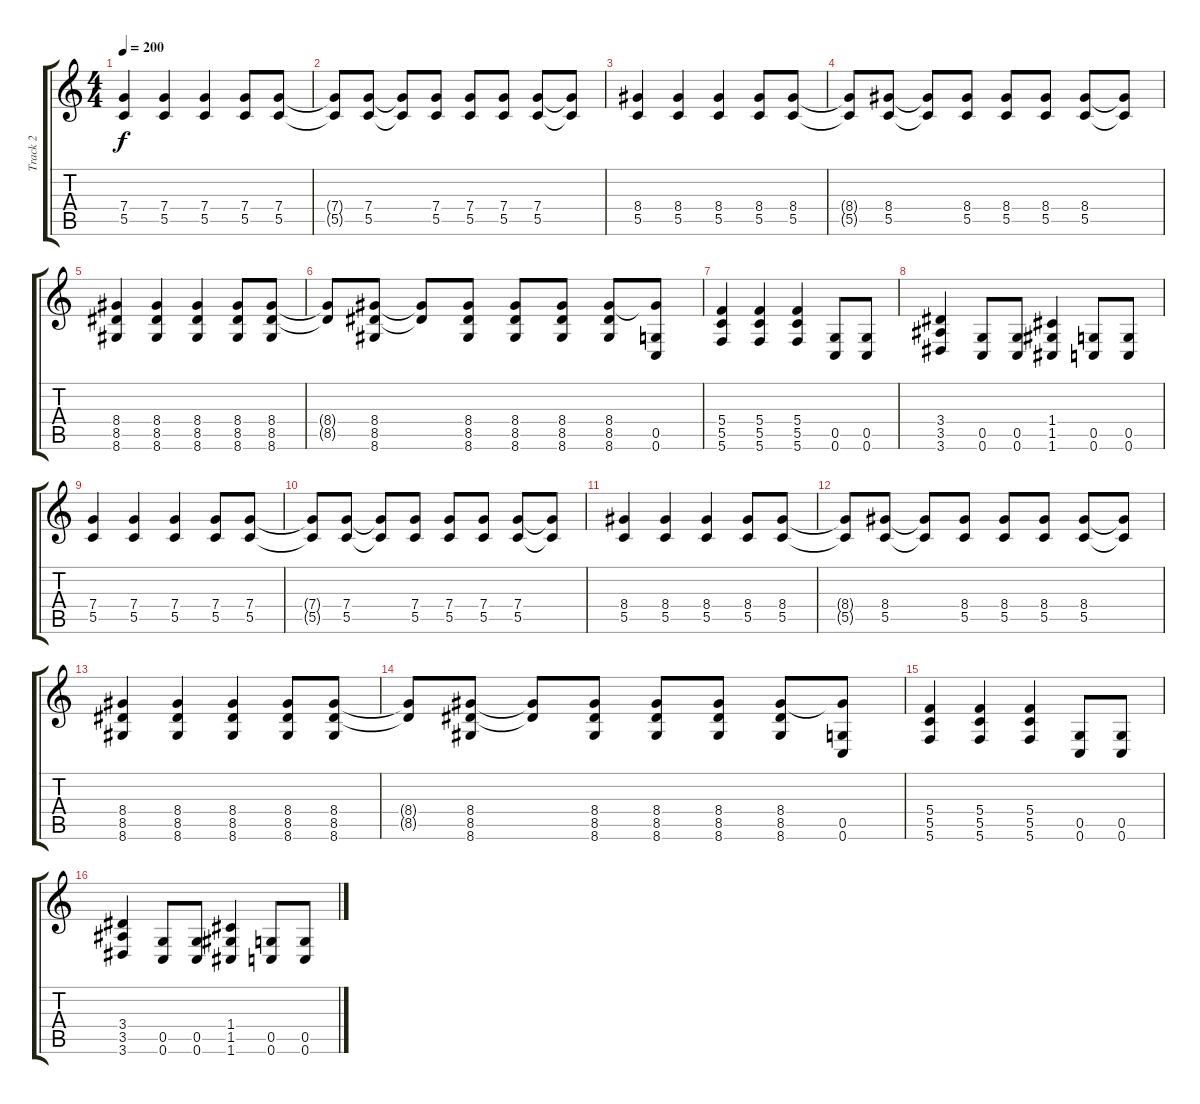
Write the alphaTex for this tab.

\track ("Track 2" "Track 2") {instrument overdrivenguitar}
\staff {score tabs}
\tuning (D4 A3 F3 C3 G2 C2) {hide}
\ts (4 4)
\tempo 200
\clef g2
\ks c
(7.4 5.5).4{dy f} (7.4 5.5).4 (7.4 5.5).4 (7.4 5.5).8 (7.4 5.5).8 |
(7.4{t} 5.5{t}).8 (7.4 5.5).8 (7.4{t} 5.5{t}).8 (7.4 5.5).8 (7.4 5.5).8 (7.4 5.5).8 (7.4 5.5).8 (7.4{t} 5.5{t}).8 |
(8.4 5.5).4 (8.4 5.5).4 (8.4 5.5).4 (8.4 5.5).8 (8.4 5.5).8 |
(8.4{t} 5.5{t}).8 (8.4 5.5).8 (8.4{t} 5.5{t}).8 (8.4 5.5).8 (8.4 5.5).8 (8.4 5.5).8 (8.4 5.5).8 (8.4{t} 5.5{t}).8 |
(8.4 8.5 8.6).4 (8.4 8.5 8.6).4 (8.4 8.5 8.6).4 (8.4 8.5 8.6).8 (8.4 8.5 8.6).8 |
(8.4{t} 8.5{t}).8 (8.4 8.5 8.6).8 (8.4{t} 8.5{t}).8 (8.4 8.5 8.6).8 (8.4 8.5 8.6).8 (8.4 8.5 8.6).8 (8.4 8.5 8.6).8 (8.4{t} 0.5 0.6).8 |
(5.4 5.5 5.6).4 (5.4 5.5 5.6).4 (5.4 5.5 5.6).4 (0.5 0.6).8 (0.5 0.6).8 |
(3.4 3.5 3.6).4 (0.5 0.6).8 (0.5 0.6).8 (1.4 1.5 1.6).4 (0.5 0.6).8 (0.5 0.6).8 |
(7.4 5.5).4 (7.4 5.5).4 (7.4 5.5).4 (7.4 5.5).8 (7.4 5.5).8 |
(7.4{t} 5.5{t}).8 (7.4 5.5).8 (7.4{t} 5.5{t}).8 (7.4 5.5).8 (7.4 5.5).8 (7.4 5.5).8 (7.4 5.5).8 (7.4{t} 5.5{t}).8 |
(8.4 5.5).4 (8.4 5.5).4 (8.4 5.5).4 (8.4 5.5).8 (8.4 5.5).8 |
(8.4{t} 5.5{t}).8 (8.4 5.5).8 (8.4{t} 5.5{t}).8 (8.4 5.5).8 (8.4 5.5).8 (8.4 5.5).8 (8.4 5.5).8 (8.4{t} 5.5{t}).8 |
(8.4 8.5 8.6).4 (8.4 8.5 8.6).4 (8.4 8.5 8.6).4 (8.4 8.5 8.6).8 (8.4 8.5 8.6).8 |
(8.4{t} 8.5{t}).8 (8.4 8.5 8.6).8 (8.4{t} 8.5{t}).8 (8.4 8.5 8.6).8 (8.4 8.5 8.6).8 (8.4 8.5 8.6).8 (8.4 8.5 8.6).8 (8.4{t} 0.5 0.6).8 |
(5.4 5.5 5.6).4 (5.4 5.5 5.6).4 (5.4 5.5 5.6).4 (0.5 0.6).8 (0.5 0.6).8 |
(3.4 3.5 3.6).4 (0.5 0.6).8 (0.5 0.6).8 (1.4 1.5 1.6).4 (0.5 0.6).8 (0.5 0.6).8
